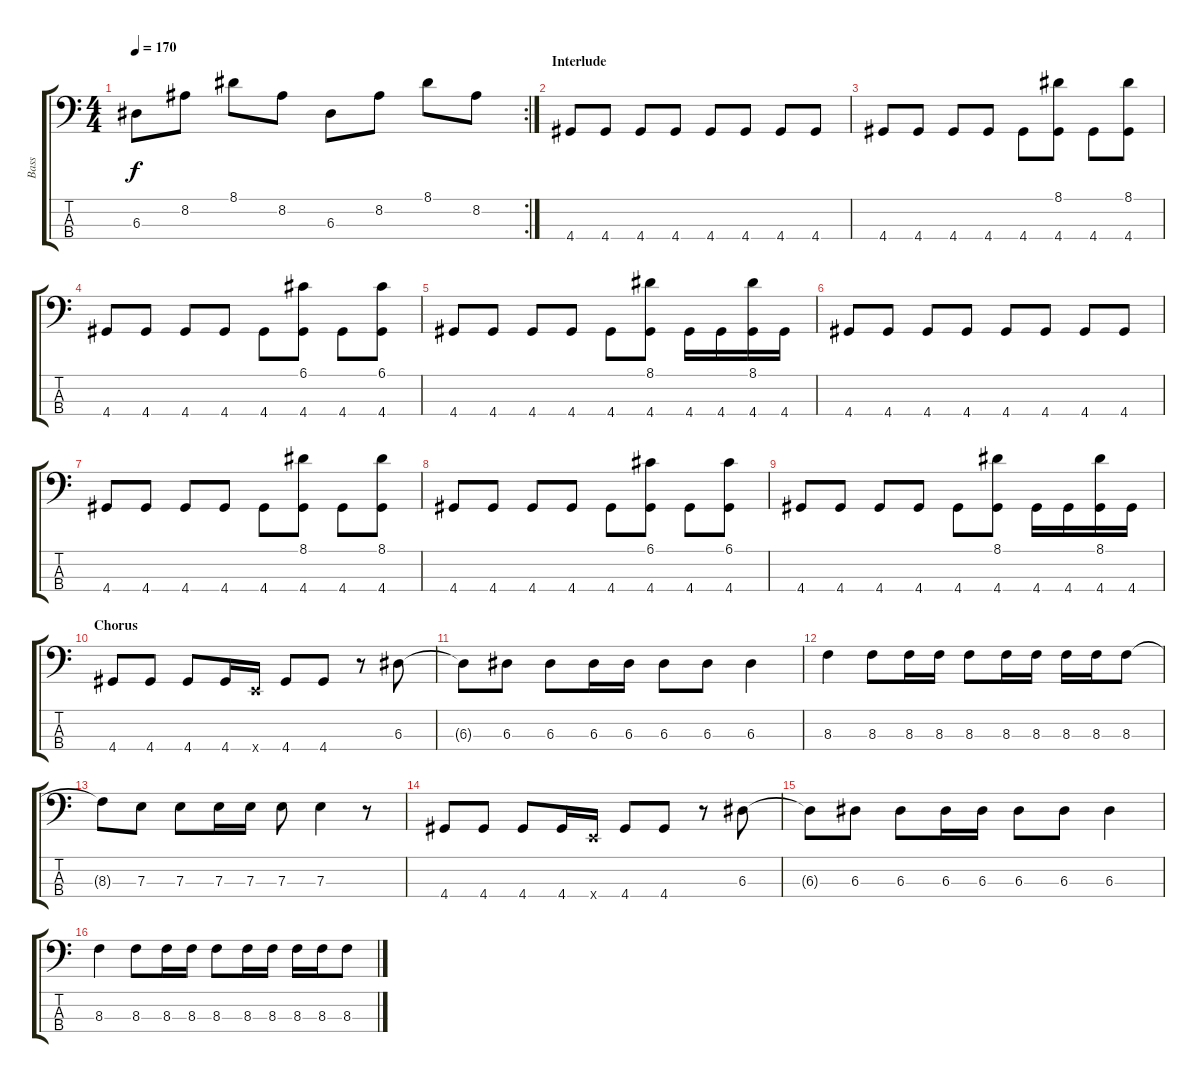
\track ("Bass" "Bass") {instrument electricbassfinger}
\staff {score tabs}
\tuning (G2 D2 A1 E1) {hide}
\rc 2
\ts (4 4)
\tempo 170
\clef f4
\ks c
6.3.8{dy f} 8.2.8 8.1.8 8.2.8 6.3.8 8.2.8 8.1.8 8.2.8 |
\section ("" "Interlude")
4.4.8 4.4.8 4.4.8 4.4.8 4.4.8 4.4.8 4.4.8 4.4.8 |
4.4.8 4.4.8 4.4.8 4.4.8 4.4.8 (8.1 4.4).8 4.4.8 (8.1 4.4).8 |
4.4.8 4.4.8 4.4.8 4.4.8 4.4.8 (6.1 4.4).8 4.4.8 (6.1 4.4).8 |
4.4.8 4.4.8 4.4.8 4.4.8 4.4.8 (8.1 4.4).8 4.4.16 4.4.16 (8.1 4.4).16 4.4.16 |
4.4.8 4.4.8 4.4.8 4.4.8 4.4.8 4.4.8 4.4.8 4.4.8 |
4.4.8 4.4.8 4.4.8 4.4.8 4.4.8 (8.1 4.4).8 4.4.8 (8.1 4.4).8 |
4.4.8 4.4.8 4.4.8 4.4.8 4.4.8 (6.1 4.4).8 4.4.8 (6.1 4.4).8 |
4.4.8 4.4.8 4.4.8 4.4.8 4.4.8 (8.1 4.4).8 4.4.16 4.4.16 (8.1 4.4).16 4.4.16 |
\section ("" "Chorus")
4.4.8 4.4.8 4.4.8 4.4.16 0.4{x}.16 4.4.8 4.4.8 r.8 6.3.8 |
6.3{t}.8 6.3.8 6.3.8 6.3.16 6.3.16 6.3.8 6.3.8 6.3.4 |
8.3.4 8.3.8 8.3.16 8.3.16 8.3.8 8.3.16 8.3.16 8.3.16 8.3.16 8.3.8 |
8.3{t}.8 7.3.8 7.3.8 7.3.16 7.3.16 7.3.8 7.3.4 r.8 |
4.4.8 4.4.8 4.4.8 4.4.16 0.4{x}.16 4.4.8 4.4.8 r.8 6.3.8 |
6.3{t}.8 6.3.8 6.3.8 6.3.16 6.3.16 6.3.8 6.3.8 6.3.4 |
8.3.4 8.3.8 8.3.16 8.3.16 8.3.8 8.3.16 8.3.16 8.3.16 8.3.16 8.3.8
